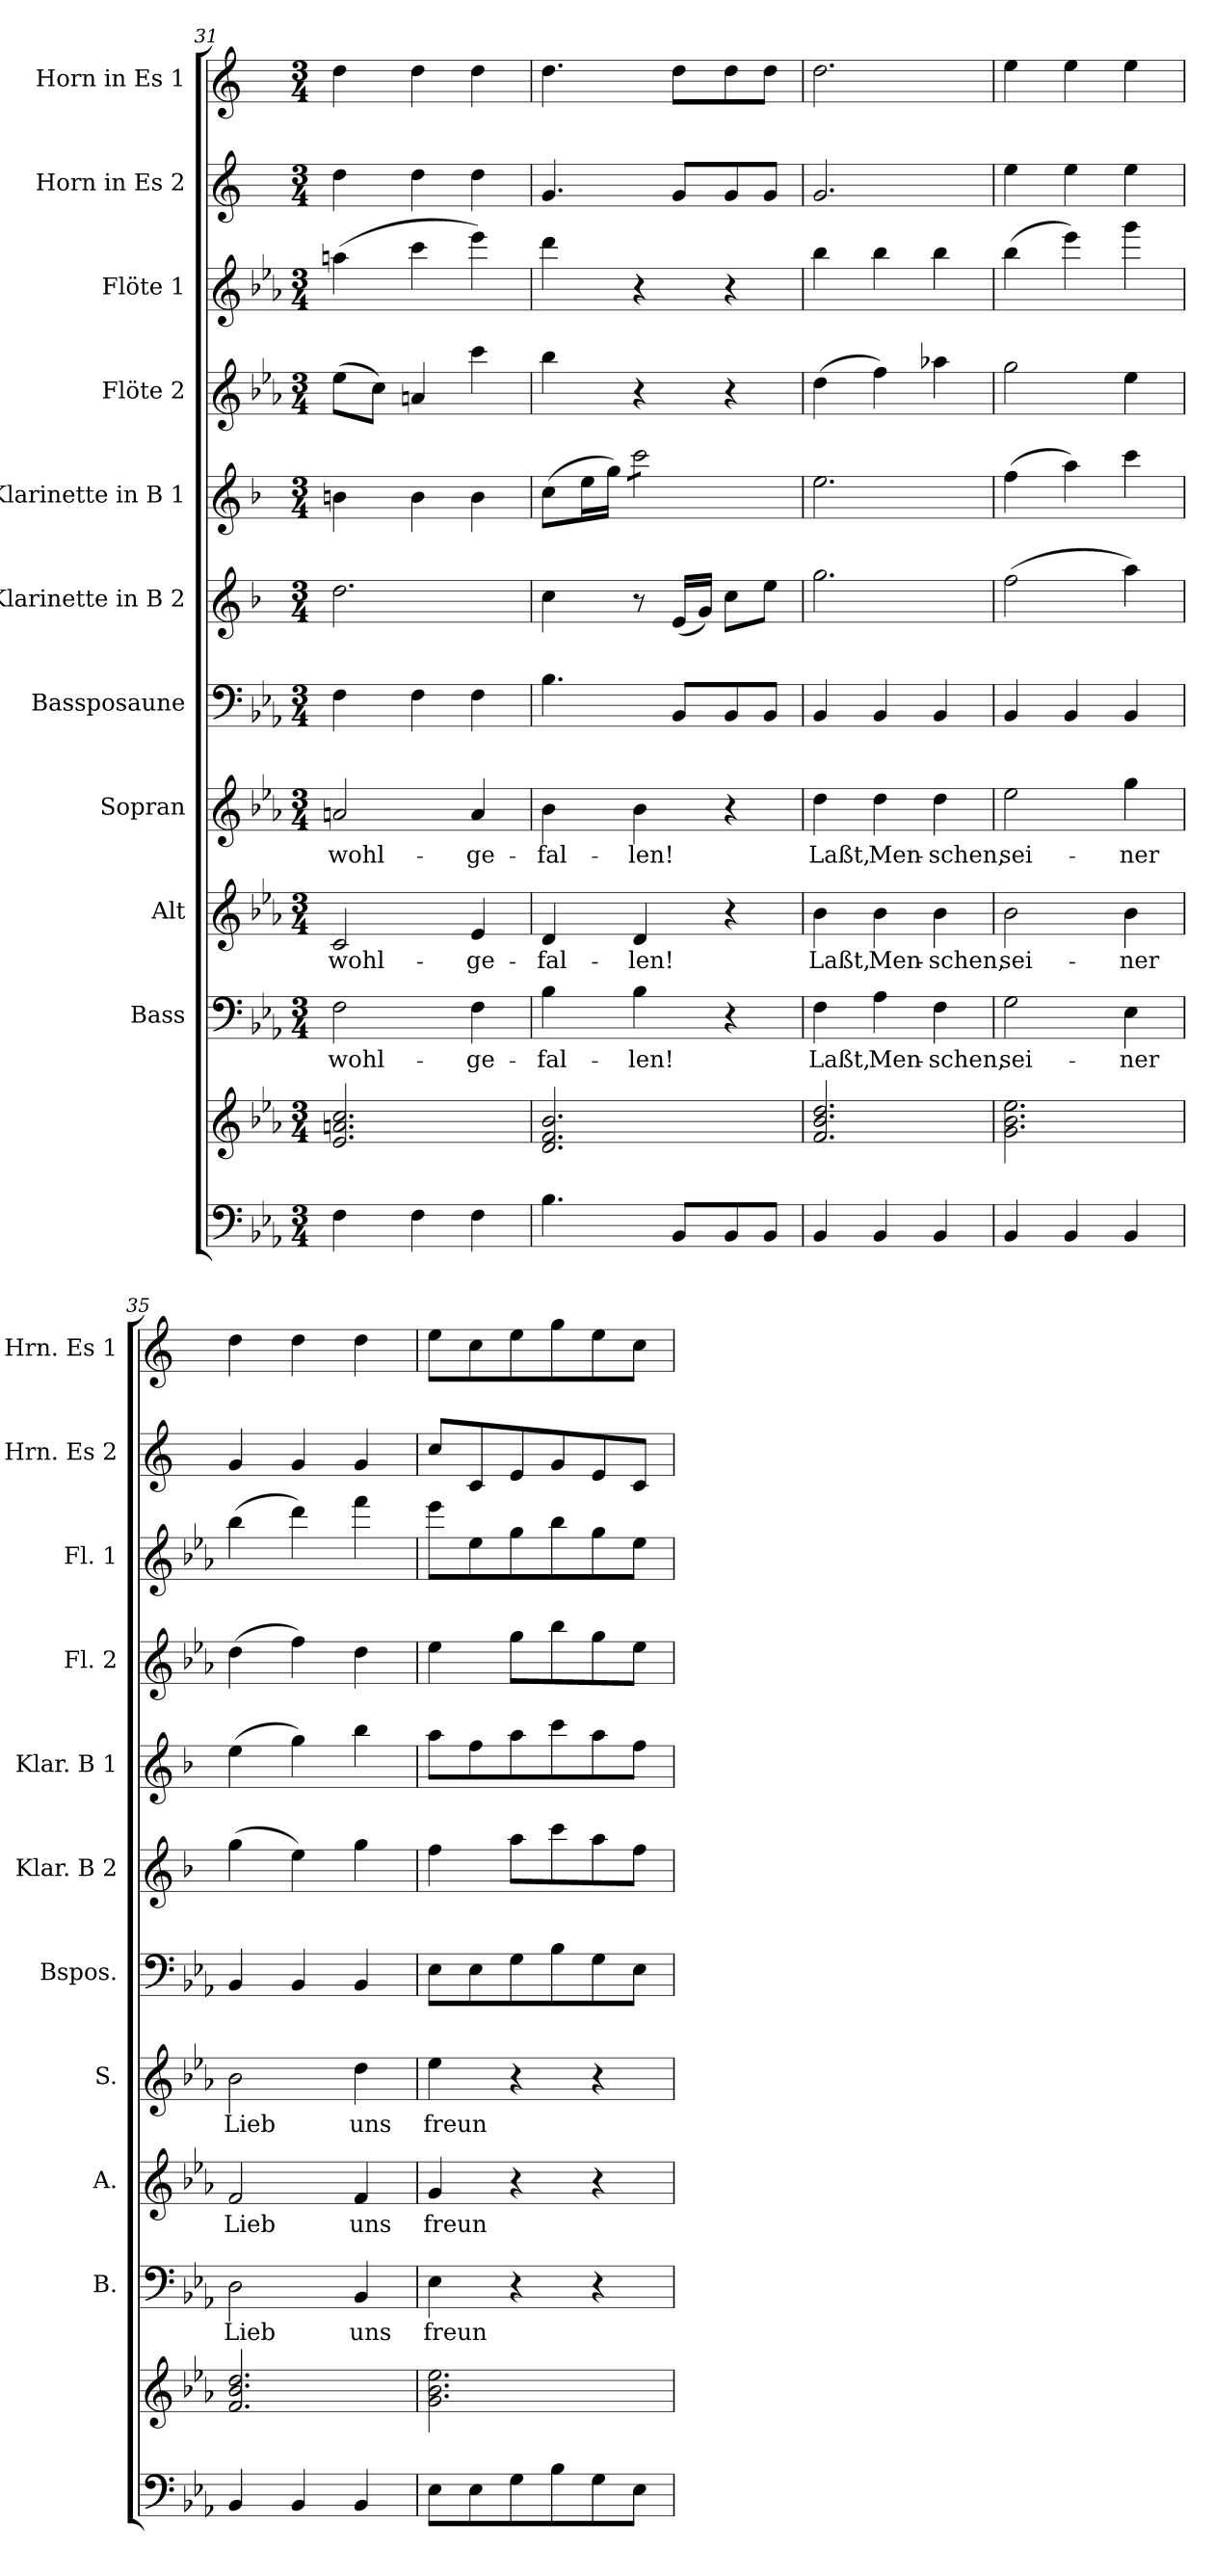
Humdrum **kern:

**kern	**kern	**kern	**text	**kern	**text	**kern	**text	**kern	**kern	**kern	**kern	**kern	**kern	**kern
*part11	*part11	*part10	*part10	*part9	*part9	*part8	*part8	*part7	*part6	*part5	*part4	*part3	*part2	*part1
*staff12	*staff11	*staff10	*staff10	*staff9	*staff9	*staff8	*staff8	*staff7	*staff6	*staff5	*staff4	*staff3	*staff2	*staff1
*	*	*I"Bass	*	*I"Alt	*	*I"Sopran	*	*I"Bassposaune	*I"Klarinette in B 2	*I"Klarinette in B 1	*I"Flöte 2	*I"Flöte 1	*I"Horn in Es 2	*I"Horn in Es 1
*	*	*I'B.	*	*I'A.	*	*I'S.	*	*I'Bspos.	*I'Klar. B 2	*I'Klar. B 1	*I'Fl. 2	*I'Fl. 1	*I'Hrn. Es 2	*I'Hrn. Es 1
!!LO:PB:g=z
*clefF4	*clefG2	*clefF4	*	*clefG2	*	*clefG2	*	*clefF4	*clefG2	*clefG2	*clefG2	*clefG2	*clefG2	*clefG2
*	*	*	*	*	*	*	*	*	*ITrd1c2	*ITrd1c2	*	*	*ITrd5c9	*ITrd5c9
*k[b-e-a-]	*k[b-e-a-]	*k[b-e-a-]	*	*k[b-e-a-]	*	*k[b-e-a-]	*	*k[b-e-a-]	*k[b-e-a-]	*k[b-e-a-]	*k[b-e-a-]	*k[b-e-a-]	*k[b-e-a-]	*k[b-e-a-]
*E-:	*E-:	*E-:	*	*E-:	*	*E-:	*	*E-:	*E-:	*E-:	*E-:	*E-:	*E-:	*E-:
*M3/4	*M3/4	*M3/4	*	*M3/4	*	*M3/4	*	*M3/4	*M3/4	*M3/4	*M3/4	*M3/4	*M3/4	*M3/4
=31	=31	=31	=31	=31	=31	=31	=31	=31	=31	=31	=31	=31	=31	=31
!	!	!	!LO:LY:b	!	!LO:LY:b	!	!LO:LY:b	!	!	!	!	!	!	!
4F\	2.e-/ 2.an/ 2.cc/	2F\	wohl-	2c/	wohl-	2an/	wohl-	4F\	2.cc\	4an\	(>8ee-\L	(>4aan\	4f\	4f\
.	.	.	.	.	.	.	.	.	.	.	8cc\J)	.	.	.
4F\	.	.	.	.	.	.	.	4F\	.	4a\	4an/	4ccc\	4f\	4f\
!	!	!	!LO:LY:b	!	!LO:LY:b	!	!LO:LY:b	!	!	!	!	!	!	!
4F\	.	4F\	-ge-	4e-/	-ge-	4a/	-ge-	4F\	.	4a\	4ccc\	4eee-\)	4f\	4f\
!!LO:PB:g=z
=32	=32	=32	=32	=32	=32	=32	=32	=32	=32	=32	=32	=32	=32	=32
!	!	!	!LO:LY:b	!	!LO:LY:b	!	!LO:LY:b	!	!	!	!	!	!	!
4.B-\	2.d/ 2.f/ 2.b-/	4B-\	-fal-	4d/	-fal-	4b-\	-fal-	4.B-\	4b-\	(>8b-\L	4bb-\	4ddd\	4.B-/	4.f\
.	.	.	.	.	.	.	.	.	.	16dd\L	.	.	.	.
.	.	.	.	.	.	.	.	.	.	16ff\JJ)	.	.	.	.
!	!	!	!LO:LY:b	!	!LO:LY:b	!	!LO:LY:b	!	!	!	!	!	!	!
*	*	*	*	*	*	*	*	*	*	*tremolo	*	*	*	*
.	.	4B-\	-len!	4d/	-len!	4b-\	-len!	.	8r	8bb-\L	4r	4r	.	.
8BB-/L	.	.	.	.	.	.	.	8BB-/L	(<16d/LL	8bb-\	.	.	8B-/L	8f\L
.	.	.	.	.	.	.	.	.	16f/JJ)	.	.	.	.	.
8BB-/	.	4r	.	4r	.	4r	.	8BB-/	8b-\L	8bb-\	4r	4r	8B-/	8f\
8BB-/J	.	.	.	.	.	.	.	8BB-/J	8dd\J	8bb-\J	.	.	8B-/J	8f\J
*	*	*	*	*	*	*	*	*	*	*Xtremolo	*	*	*	*
!!LO:PB:g=z
=33	=33	=33	=33	=33	=33	=33	=33	=33	=33	=33	=33	=33	=33	=33
!	!	!	!LO:LY:b	!	!LO:LY:b	!	!LO:LY:b	!	!	!	!	!	!	!
4BB-/	2.f/ 2.b-/ 2.dd/	4F\	Laßt,	4b-\	Laßt,	4dd\	Laßt,	4BB-/	2.ff\	2.dd\	(>4dd\	4bb-\	2.B-/	2.f\
!	!	!	!LO:LY:b	!	!LO:LY:b	!	!LO:LY:b	!	!	!	!	!	!	!
4BB-/	.	4A-\	Men-	4b-\	Men-	4dd\	Men-	4BB-/	.	.	4ff\)	4bb-\	.	.
!	!	!	!LO:LY:b	!	!LO:LY:b	!	!LO:LY:b	!	!	!	!	!	!	!
4BB-/	.	4F\	-schen,	4b-\	-schen,	4dd\	-schen,	4BB-/	.	.	4aa-X\	4bb-\	.	.
!!LO:PB:g=z
=34	=34	=34	=34	=34	=34	=34	=34	=34	=34	=34	=34	=34	=34	=34
!	!	!	!LO:LY:b	!	!LO:LY:b	!	!LO:LY:b	!	!	!	!	!	!	!
4BB-/	2.g\ 2.b-\ 2.ee-\	2G\	sei-	2b-\	sei-	2ee-\	sei-	4BB-/	(>2ee-\	(>4ee-\	2gg\	(>4bb-\	4g\	4g\
4BB-/	.	.	.	.	.	.	.	4BB-/	.	4gg\)	.	4eee-\)	4g\	4g\
!	!	!	!LO:LY:b	!	!LO:LY:b	!	!LO:LY:b	!	!	!	!	!	!	!
4BB-/	.	4E-\	-ner	4b-\	-ner	4gg\	-ner	4BB-/	4gg\)	4bb-\	4ee-\	4ggg\	4g\	4g\
!!LO:PB:g=z
=35	=35	=35	=35	=35	=35	=35	=35	=35	=35	=35	=35	=35	=35	=35
!	!	!	!LO:LY:b	!	!LO:LY:b	!	!LO:LY:b	!	!	!	!	!	!	!
4BB-/	2.f/ 2.b-/ 2.dd/	2D\	Lieb	2f/	Lieb	2b-\	Lieb	4BB-/	(>4ff\	(>4dd\	(>4dd\	(>4bb-\	4B-/	4f\
4BB-/	.	.	.	.	.	.	.	4BB-/	4dd\)	4ff\)	4ff\)	4ddd\)	4B-/	4f\
!	!	!	!LO:LY:b	!	!LO:LY:b	!	!LO:LY:b	!	!	!	!	!	!	!
4BB-/	.	4BB-/	uns	4f/	uns	4dd\	uns	4BB-/	4ff\	4aa-\	4dd\	4fff\	4B-/	4f\
!!LO:PB:g=z
=36	=36	=36	=36	=36	=36	=36	=36	=36	=36	=36	=36	=36	=36	=36
!	!	!	!LO:LY:b	!	!LO:LY:b	!	!LO:LY:b	!	!	!	!	!	!	!
8E-\L	2.g\ 2.b-\ 2.ee-\	4E-\	freun	4g/	freun	4ee-\	freun	8E-\L	4ee-\	8gg\L	4ee-\	8eee-\L	8e-/L	8g\L
8E-\	.	.	.	.	.	.	.	8E-\	.	8ee-\	.	8ee-\	8E-/	8e-\
8G\	.	4r	.	4r	.	4r	.	8G\	8gg\L	8gg\	8gg\L	8gg\	8G/	8g\
8B-\	.	.	.	.	.	.	.	8B-\	8bb-\	8bb-\	8bb-\	8bb-\	8B-/	8b-\
8G\	.	4r	.	4r	.	4r	.	8G\	8gg\	8gg\	8gg\	8gg\	8G/	8g\
8E-\J	.	.	.	.	.	.	.	8E-\J	8ee-\J	8ee-\J	8ee-\J	8ee-\J	8E-/J	8e-\J
=	=	=	=	=	=	=	=	=	=	=	=	=	=	=
*-	*-	*-	*-	*-	*-	*-	*-	*-	*-	*-	*-	*-	*-	*-
